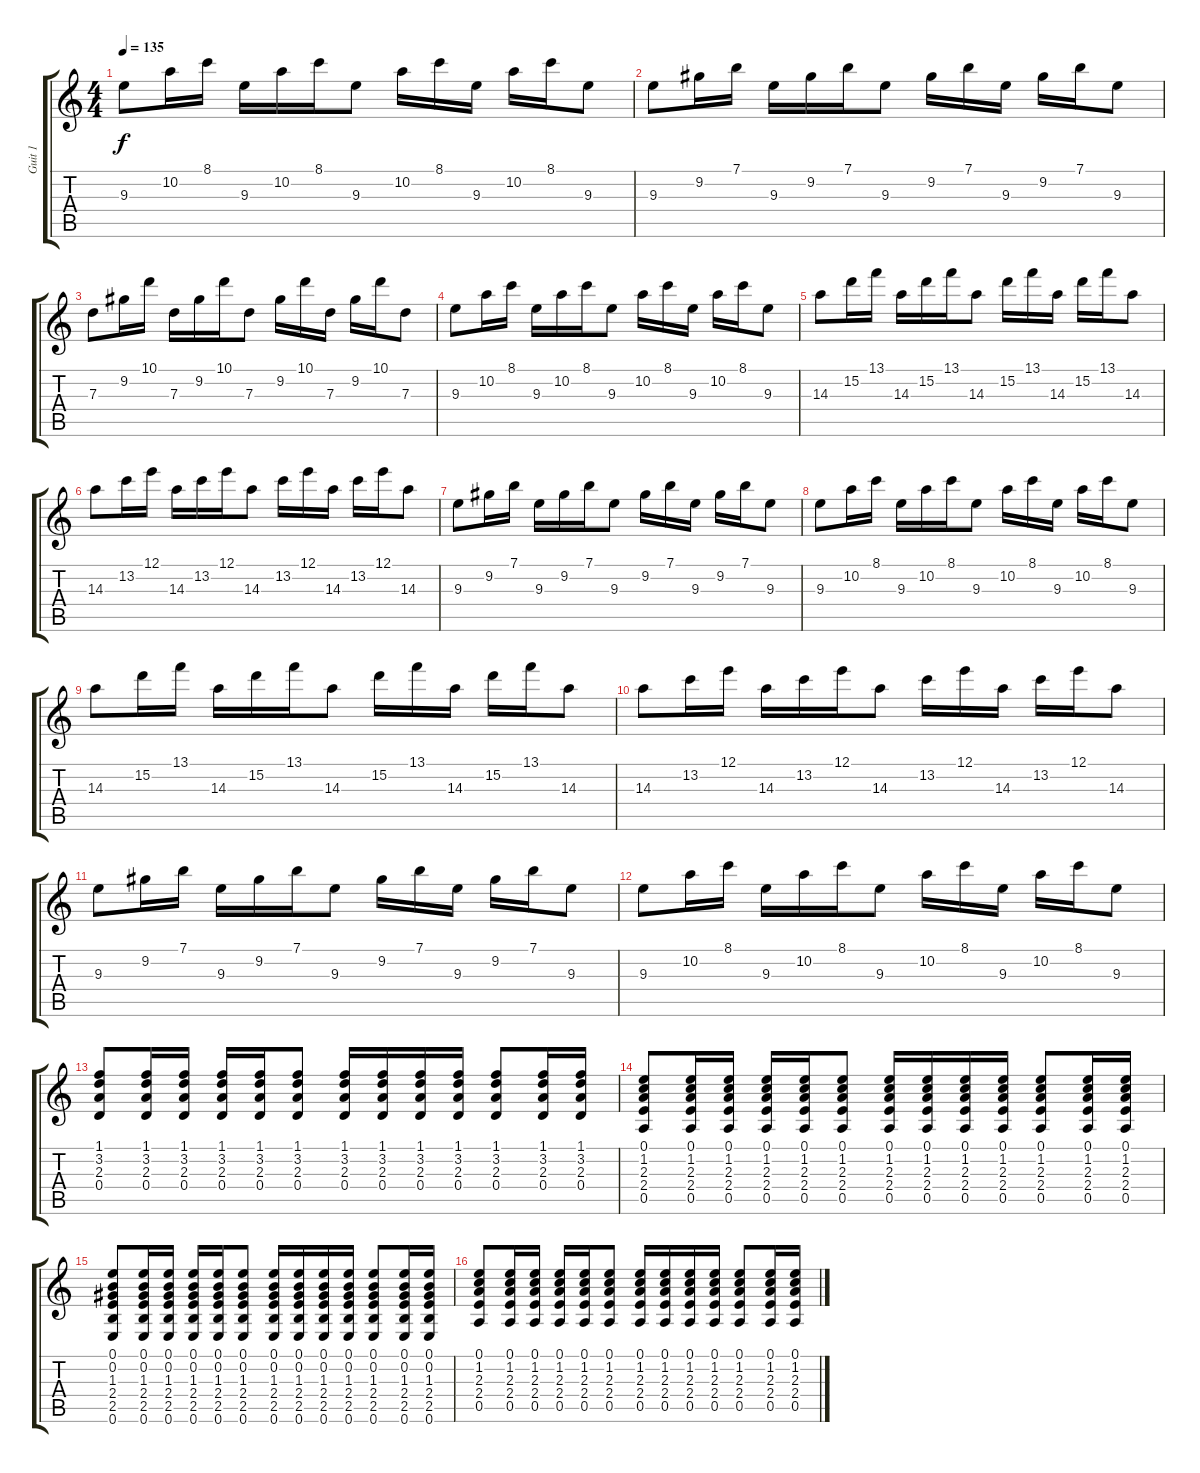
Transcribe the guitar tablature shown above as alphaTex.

\track ("Guit 1" "Guit 1") {instrument acousticguitarnylon}
\staff {score tabs}
\tuning (E4 B3 G3 D3 A2 E2) {hide}
\ts (4 4)
\tempo 135
\clef g2
\ks c
9.3.8{dy f} 10.2.16 8.1.16 9.3.16 10.2.16 8.1.16 9.3.8 10.2.16 8.1.16 9.3.16 10.2.16 8.1.16 9.3.8 |
9.3.8 9.2.16 7.1.16 9.3.16 9.2.16 7.1.16 9.3.8 9.2.16 7.1.16 9.3.16 9.2.16 7.1.16 9.3.8 |
7.3.8 9.2.16 10.1.16 7.3.16 9.2.16 10.1.16 7.3.8 9.2.16 10.1.16 7.3.16 9.2.16 10.1.16 7.3.8 |
9.3.8 10.2.16 8.1.16 9.3.16 10.2.16 8.1.16 9.3.8 10.2.16 8.1.16 9.3.16 10.2.16 8.1.16 9.3.8 |
14.3.8 15.2.16 13.1.16 14.3.16 15.2.16 13.1.16 14.3.8 15.2.16 13.1.16 14.3.16 15.2.16 13.1.16 14.3.8 |
14.3.8 13.2.16 12.1.16 14.3.16 13.2.16 12.1.16 14.3.8 13.2.16 12.1.16 14.3.16 13.2.16 12.1.16 14.3.8 |
9.3.8 9.2.16 7.1.16 9.3.16 9.2.16 7.1.16 9.3.8 9.2.16 7.1.16 9.3.16 9.2.16 7.1.16 9.3.8 |
9.3.8 10.2.16 8.1.16 9.3.16 10.2.16 8.1.16 9.3.8 10.2.16 8.1.16 9.3.16 10.2.16 8.1.16 9.3.8 |
14.3.8 15.2.16 13.1.16 14.3.16 15.2.16 13.1.16 14.3.8 15.2.16 13.1.16 14.3.16 15.2.16 13.1.16 14.3.8 |
14.3.8 13.2.16 12.1.16 14.3.16 13.2.16 12.1.16 14.3.8 13.2.16 12.1.16 14.3.16 13.2.16 12.1.16 14.3.8 |
9.3.8 9.2.16 7.1.16 9.3.16 9.2.16 7.1.16 9.3.8 9.2.16 7.1.16 9.3.16 9.2.16 7.1.16 9.3.8 |
9.3.8 10.2.16 8.1.16 9.3.16 10.2.16 8.1.16 9.3.8 10.2.16 8.1.16 9.3.16 10.2.16 8.1.16 9.3.8 |
(1.1 3.2 2.3 0.4).8 (1.1 3.2 2.3 0.4).16 (1.1 3.2 2.3 0.4).16 (1.1 3.2 2.3 0.4).16 (1.1 3.2 2.3 0.4).16 (1.1 3.2 2.3 0.4).8 (1.1 3.2 2.3 0.4).16 (1.1 3.2 2.3 0.4).16 (1.1 3.2 2.3 0.4).16 (1.1 3.2 2.3 0.4).16 (1.1 3.2 2.3 0.4).8 (1.1 3.2 2.3 0.4).16 (1.1 3.2 2.3 0.4).16 |
(0.1 1.2 2.3 2.4 0.5).8 (0.1 1.2 2.3 2.4 0.5).16 (0.1 1.2 2.3 2.4 0.5).16 (0.1 1.2 2.3 2.4 0.5).16 (0.1 1.2 2.3 2.4 0.5).16 (0.1 1.2 2.3 2.4 0.5).8 (0.1 1.2 2.3 2.4 0.5).16 (0.1 1.2 2.3 2.4 0.5).16 (0.1 1.2 2.3 2.4 0.5).16 (0.1 1.2 2.3 2.4 0.5).16 (0.1 1.2 2.3 2.4 0.5).8 (0.1 1.2 2.3 2.4 0.5).16 (0.1 1.2 2.3 2.4 0.5).16 |
(0.1 0.2 1.3 2.4 2.5 0.6).8 (0.1 0.2 1.3 2.4 2.5 0.6).16 (0.1 0.2 1.3 2.4 2.5 0.6).16 (0.1 0.2 1.3 2.4 2.5 0.6).16 (0.1 0.2 1.3 2.4 2.5 0.6).16 (0.1 0.2 1.3 2.4 2.5 0.6).8 (0.1 0.2 1.3 2.4 2.5 0.6).16 (0.1 0.2 1.3 2.4 2.5 0.6).16 (0.1 0.2 1.3 2.4 2.5 0.6).16 (0.1 0.2 1.3 2.4 2.5 0.6).16 (0.1 0.2 1.3 2.4 2.5 0.6).8 (0.1 0.2 1.3 2.4 2.5 0.6).16 (0.1 0.2 1.3 2.4 2.5 0.6).16 |
(0.1 1.2 2.3 2.4 0.5).8 (0.1 1.2 2.3 2.4 0.5).16 (0.1 1.2 2.3 2.4 0.5).16 (0.1 1.2 2.3 2.4 0.5).16 (0.1 1.2 2.3 2.4 0.5).16 (0.1 1.2 2.3 2.4 0.5).8 (0.1 1.2 2.3 2.4 0.5).16 (0.1 1.2 2.3 2.4 0.5).16 (0.1 1.2 2.3 2.4 0.5).16 (0.1 1.2 2.3 2.4 0.5).16 (0.1 1.2 2.3 2.4 0.5).8 (0.1 1.2 2.3 2.4 0.5).16 (0.1 1.2 2.3 2.4 0.5).16
